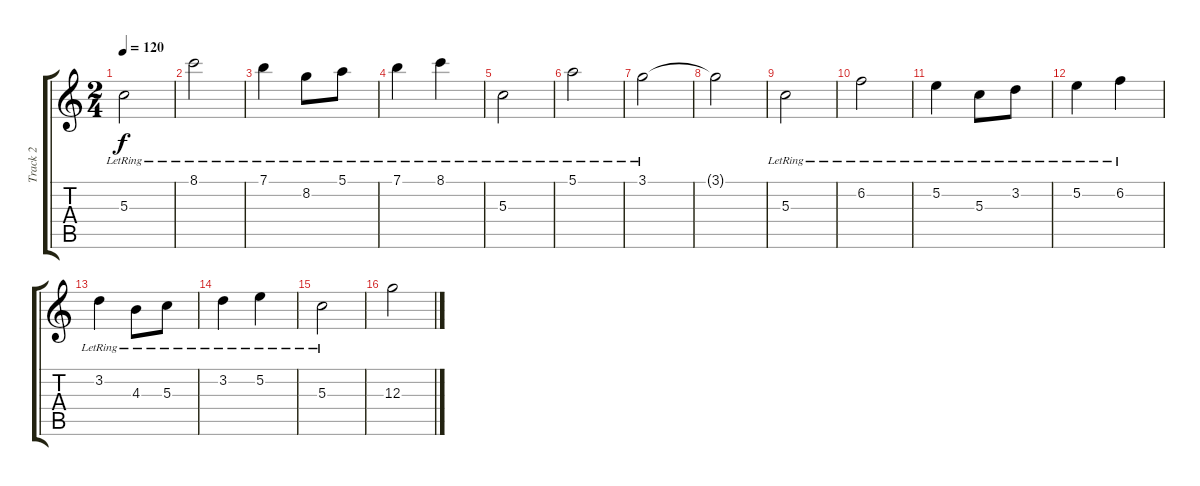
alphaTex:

\track ("Track 2" "Track 2") {instrument electricguitarjazz}
\staff {score tabs}
\tuning (E4 B3 G3 D3 A2 E2) {hide}
\ts (2 4)
\tempo 120
\clef g2
\ks c
5.3{lr}.2{dy f} |
8.1{lr}.2 |
7.1{lr}.4 8.2{lr}.8 5.1{lr}.8 |
7.1{lr}.4 8.1{lr}.4 |
5.3{lr}.2 |
5.1{lr}.2 |
3.1{lr}.2 |
3.1{t}.2 |
5.3{lr}.2 |
6.2{lr}.2 |
5.2{lr}.4 5.3{lr}.8 3.2{lr}.8 |
5.2{lr}.4 6.2{lr}.4 |
3.2{lr}.4 4.3{lr}.8 5.3{lr}.8 |
3.2{lr}.4 5.2{lr}.4 |
5.3{lr}.2 |
12.3.2
